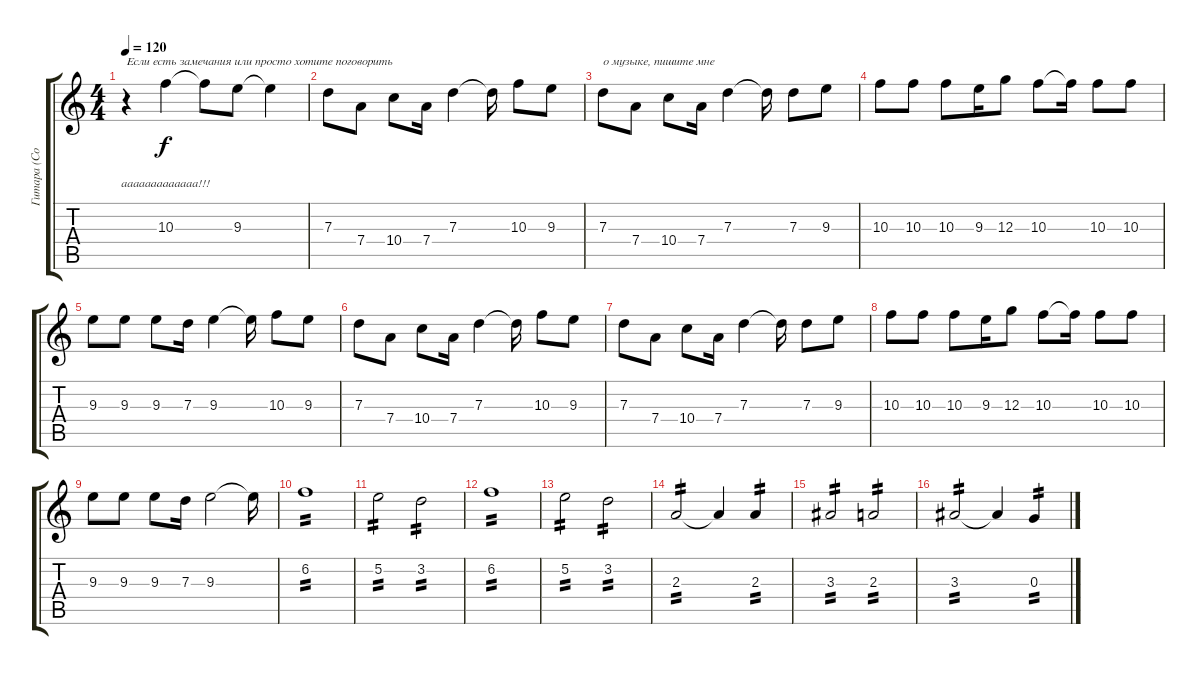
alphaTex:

\track ("Гитара (Соло)" "Гитара (Со") {instrument overdrivenguitar}
\staff {score tabs}
\tuning (E4 B3 G3 D3 A2 E2) {hide}
\ts (4 4)
\tempo 120
\clef g2
\ks c
r.4{txt "Если есть замечания или просто хотите поговорить " dy f instrument overdrivenguitar} 10.3.4{lyrics (0 "") lyrics (1 "") lyrics (2 "") lyrics (3 "") lyrics (4 "ааааааааааааа!!!")} 10.3{t}.8 9.3.8 9.3{t}.4 |
7.3.8 7.4.8 10.4.8 7.4.16 7.3.4 7.3{t}.16 10.3.8 9.3.8 |
7.3.8{txt "о музыке, пишите мне"} 7.4.8 10.4.8 7.4.16 7.3.4 7.3{t}.16 7.3.8 9.3.8 |
10.3.8 10.3.8 10.3.8 9.3.16 12.3.8 10.3.8 10.3{t}.16 10.3.8 10.3.8 |
9.3.8 9.3.8 9.3.8 7.3.16 9.3.4 9.3{t}.16 10.3.8 9.3.8 |
7.3.8 7.4.8 10.4.8 7.4.16 7.3.4 7.3{t}.16 10.3.8 9.3.8 |
7.3.8 7.4.8 10.4.8 7.4.16 7.3.4 7.3{t}.16 7.3.8 9.3.8 |
10.3.8 10.3.8 10.3.8 9.3.16 12.3.8 10.3.8 10.3{t}.16 10.3.8 10.3.8 |
9.3.8 9.3.8 9.3.8 7.3.16 9.3.2 9.3{t}.16 |
6.2.1{tp 2} |
5.2.2{tp 2} 3.2.2{tp 2} |
6.2.1{tp 2} |
5.2.2{tp 2} 3.2.2{tp 2} |
2.3.2{tp 2} 2.3{t}.4 2.3.4{tp 2} |
3.3.2{tp 2} 2.3.2{tp 2} |
3.3.2{tp 2} 3.3{t}.4 0.3.4{tp 2}
